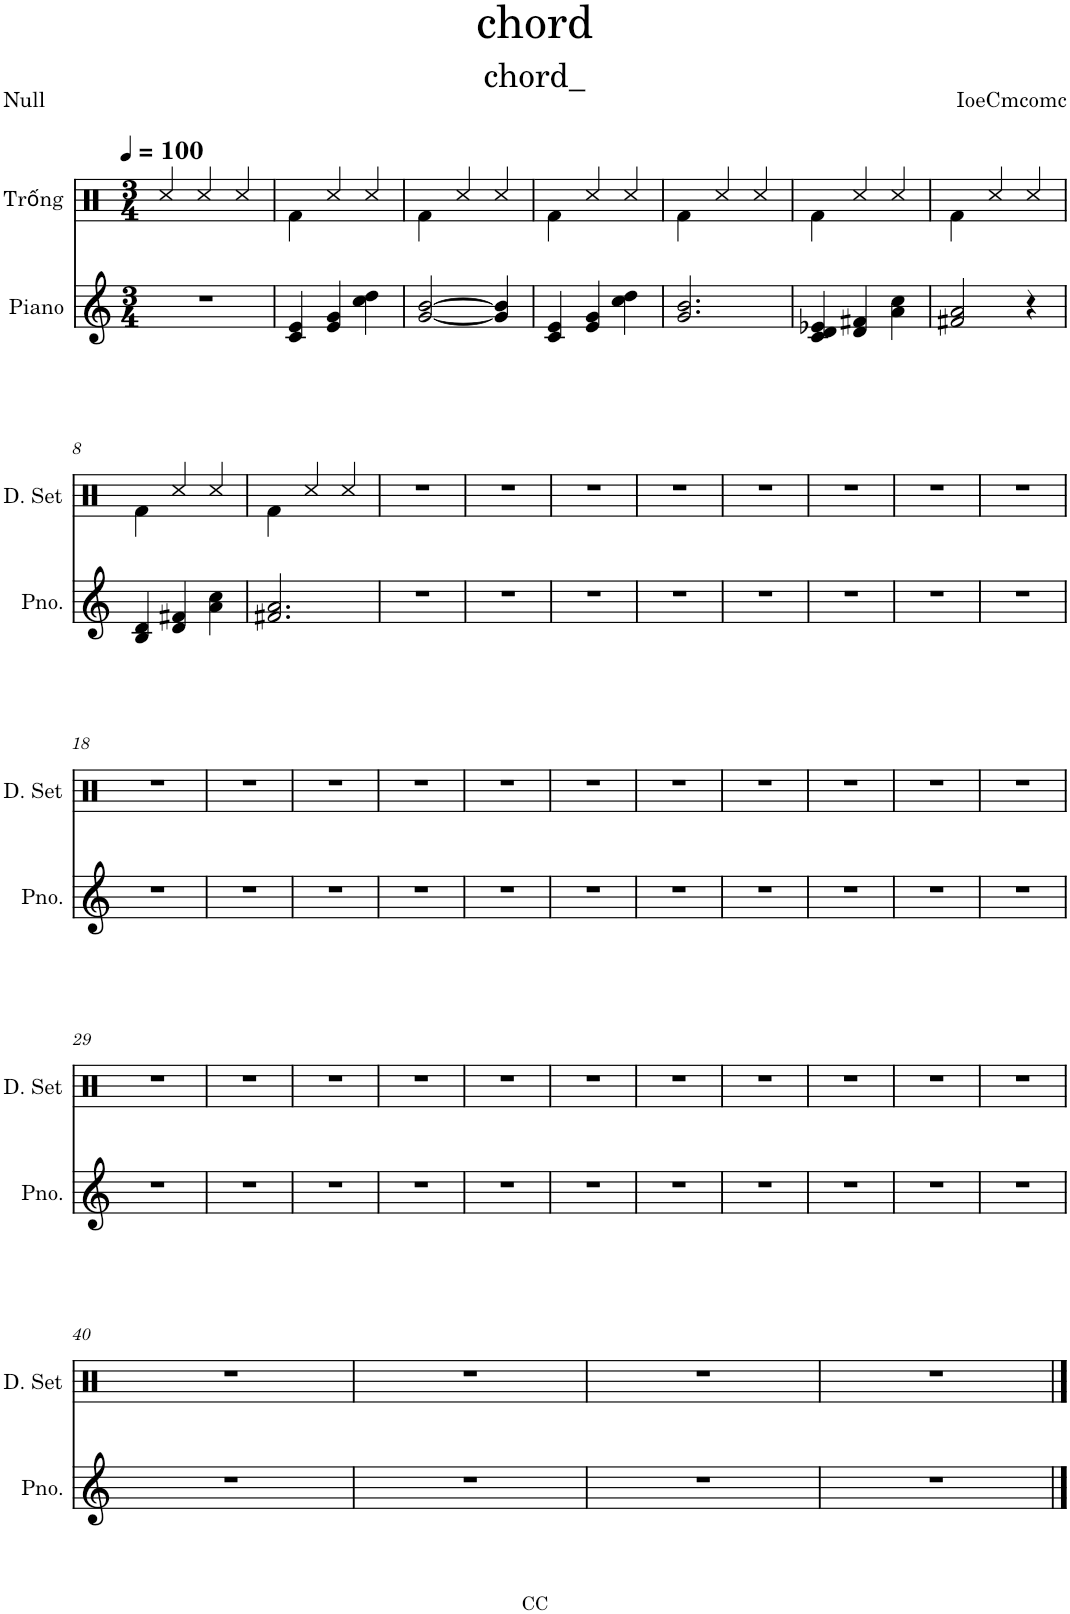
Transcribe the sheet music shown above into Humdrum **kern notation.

**kern	**kern
*part2	*part1
*staff2	*staff1
*I"Piano	*I"Trống
*I'Pno.	*
*clefG2	*clefX
*k[]	*k[]
*M3/4	*M3/4
*MM100	*MM100
=1	=1
2.r	4Rcc/
.	4Rcc/
.	4Rcc/
=2	=2
4c/ 4e/	4Rf\
4e/ 4g/	4Rcc/
4cc\ 4dd\	4Rcc/
=3	=3
[2g/ [2b/	4Rf\
.	4Rcc/
4g/] 4b/]	4Rcc/
=4	=4
4c/ 4e/	4Rf\
4e/ 4g/	4Rcc/
4cc\ 4dd\	4Rcc/
=5	=5
2.g/ 2.b/	4Rf\
.	4Rcc/
.	4Rcc/
=6	=6
4c/ 4d/ 4e-X/	4Rf\
4d/ 4f#X/	4Rcc/
4a\ 4cc\	4Rcc/
=7	=7
2f#X/ 2a/	4Rf\
.	4Rcc/
4r	4Rcc/
!!LO:LB:g=z
=8	=8
4B/ 4d/	4Rf\
4d/ 4f#X/	4Rcc/
4a\ 4cc\	4Rcc/
=9	=9
2.f#X/ 2.a/	4Rf\
.	4Rcc/
.	4Rcc/
=10	=10
2.r	2.r
=11	=11
2.r	2.r
=12	=12
2.r	2.r
=13	=13
2.r	2.r
=14	=14
2.r	2.r
=15	=15
2.r	2.r
=16	=16
2.r	2.r
=17	=17
2.r	2.r
!!LO:LB:g=z
=18	=18
2.r	2.r
=19	=19
2.r	2.r
=20	=20
2.r	2.r
=21	=21
2.r	2.r
=22	=22
2.r	2.r
=23	=23
2.r	2.r
=24	=24
2.r	2.r
=25	=25
2.r	2.r
=26	=26
2.r	2.r
=27	=27
2.r	2.r
=28	=28
2.r	2.r
!!LO:LB:g=z
=29	=29
2.r	2.r
=30	=30
2.r	2.r
=31	=31
2.r	2.r
=32	=32
2.r	2.r
=33	=33
2.r	2.r
=34	=34
2.r	2.r
=35	=35
2.r	2.r
=36	=36
2.r	2.r
=37	=37
2.r	2.r
=38	=38
2.r	2.r
=39	=39
2.r	2.r
!!LO:LB:g=z
=40	=40
2.r	2.r
=41	=41
2.r	2.r
=42	=42
2.r	2.r
=43	=43
2.r	2.r
==	==
*-	*-
